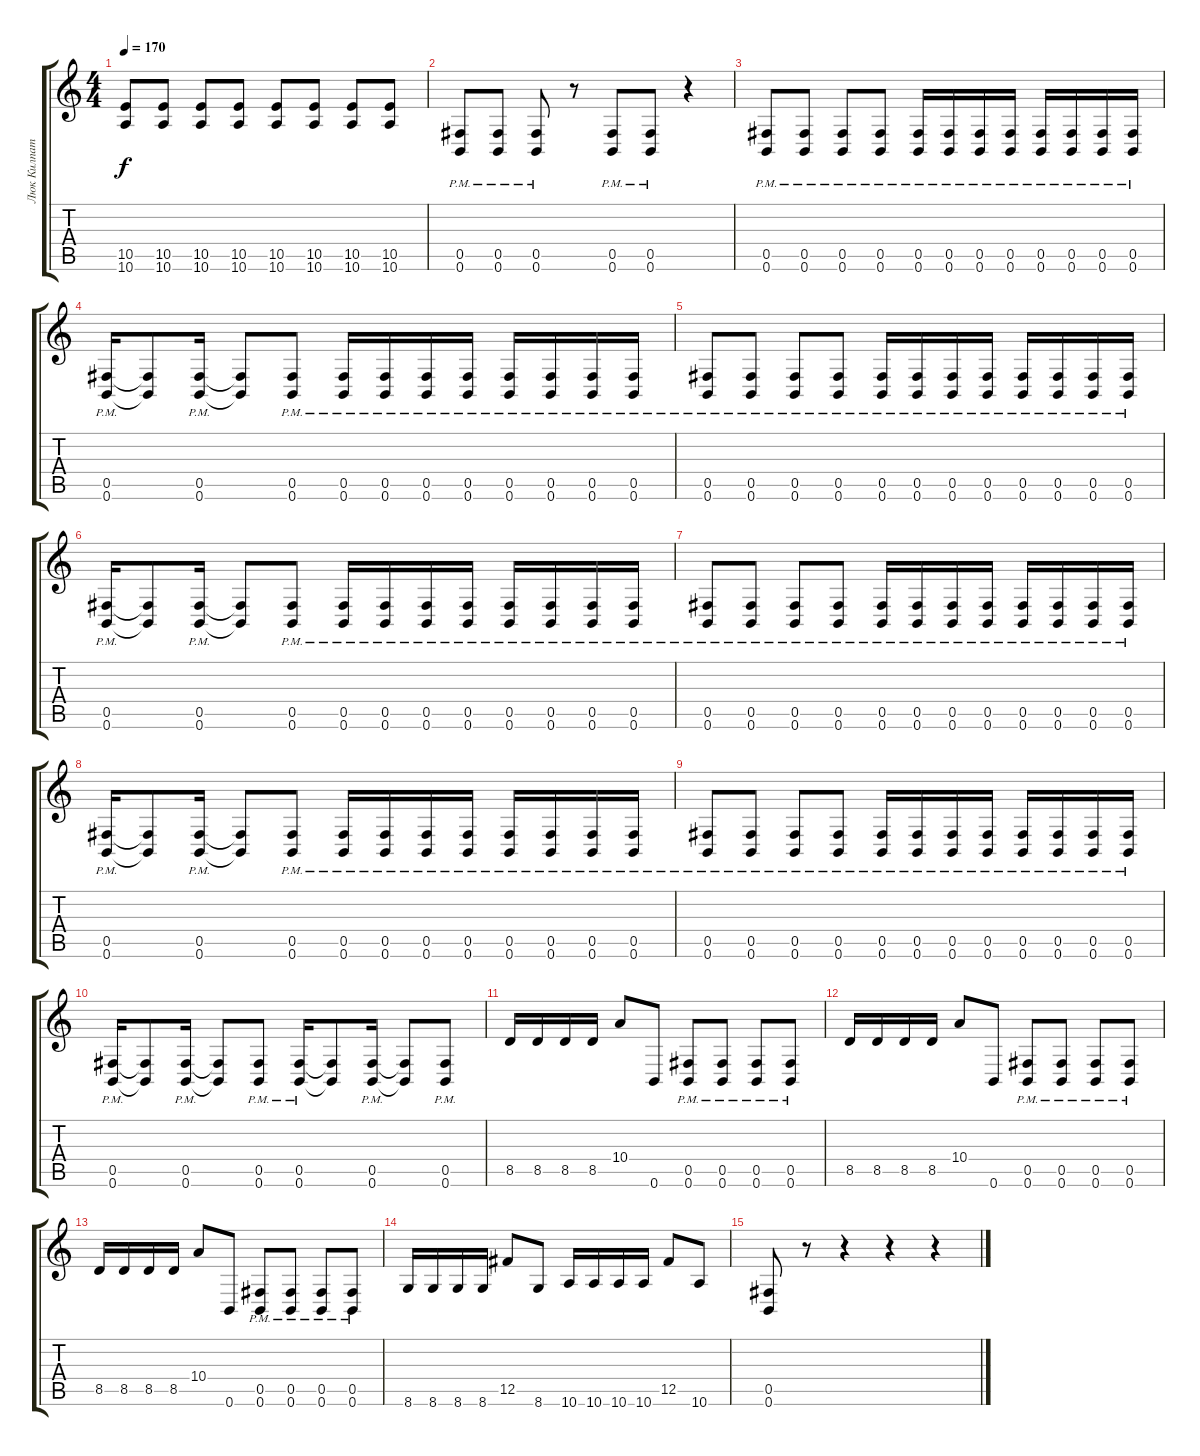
\track ("Люк Килпатрик" "Люк Килпат") {instrument distortionguitar}
\staff {score tabs}
\tuning (Db4 Ab3 E3 B2 Gb2 B1) {hide}
\ts (4 4)
\tempo 170
\clef g2
\ks c
(10.5{t} 10.6{t}).8{dy f} (10.5 10.6).8 (10.5 10.6).8 (10.5 10.6).8 (10.5 10.6).8 (10.5 10.6).8 (10.5 10.6).8 (10.5 10.6).8 |
(0.5{pm} 0.6{pm}).8 (0.5{pm} 0.6{pm}).8 (0.5{pm} 0.6{pm}).8 r.8 (0.5{pm} 0.6{pm}).8 (0.5{pm} 0.6{pm}).8 r.4 |
(0.5{pm} 0.6{pm}).8 (0.5{pm} 0.6{pm}).8 (0.5{pm} 0.6{pm}).8 (0.5{pm} 0.6{pm}).8 (0.5{pm} 0.6{pm}).16 (0.5{pm} 0.6{pm}).16 (0.5{pm} 0.6{pm}).16 (0.5{pm} 0.6{pm}).16 (0.5{pm} 0.6{pm}).16 (0.5{pm} 0.6{pm}).16 (0.5{pm} 0.6{pm}).16 (0.5{pm} 0.6{pm}).16 |
(0.5{pm} 0.6{pm}).16 (0.5{t} 0.6{t}).8 (0.5{pm} 0.6{pm}).16 (0.5{t} 0.6{t}).8 (0.5{pm} 0.6{pm}).8 (0.5{pm} 0.6{pm}).16 (0.5{pm} 0.6{pm}).16 (0.5{pm} 0.6{pm}).16 (0.5{pm} 0.6{pm}).16 (0.5{pm} 0.6{pm}).16 (0.5{pm} 0.6{pm}).16 (0.5{pm} 0.6{pm}).16 (0.5{pm} 0.6{pm}).16 |
(0.5{pm} 0.6{pm}).8 (0.5{pm} 0.6{pm}).8 (0.5{pm} 0.6{pm}).8 (0.5{pm} 0.6{pm}).8 (0.5{pm} 0.6{pm}).16 (0.5{pm} 0.6{pm}).16 (0.5{pm} 0.6{pm}).16 (0.5{pm} 0.6{pm}).16 (0.5{pm} 0.6{pm}).16 (0.5{pm} 0.6{pm}).16 (0.5{pm} 0.6{pm}).16 (0.5{pm} 0.6{pm}).16 |
(0.5{pm} 0.6{pm}).16 (0.5{t} 0.6{t}).8 (0.5{pm} 0.6{pm}).16 (0.5{t} 0.6{t}).8 (0.5{pm} 0.6{pm}).8 (0.5{pm} 0.6{pm}).16 (0.5{pm} 0.6{pm}).16 (0.5{pm} 0.6{pm}).16 (0.5{pm} 0.6{pm}).16 (0.5{pm} 0.6{pm}).16 (0.5{pm} 0.6{pm}).16 (0.5{pm} 0.6{pm}).16 (0.5{pm} 0.6{pm}).16 |
(0.5{pm} 0.6{pm}).8 (0.5{pm} 0.6{pm}).8 (0.5{pm} 0.6{pm}).8 (0.5{pm} 0.6{pm}).8 (0.5{pm} 0.6{pm}).16 (0.5{pm} 0.6{pm}).16 (0.5{pm} 0.6{pm}).16 (0.5{pm} 0.6{pm}).16 (0.5{pm} 0.6{pm}).16 (0.5{pm} 0.6{pm}).16 (0.5{pm} 0.6{pm}).16 (0.5{pm} 0.6{pm}).16 |
(0.5{pm} 0.6{pm}).16 (0.5{t} 0.6{t}).8 (0.5{pm} 0.6{pm}).16 (0.5{t} 0.6{t}).8 (0.5{pm} 0.6{pm}).8 (0.5{pm} 0.6{pm}).16 (0.5{pm} 0.6{pm}).16 (0.5{pm} 0.6{pm}).16 (0.5{pm} 0.6{pm}).16 (0.5{pm} 0.6{pm}).16 (0.5{pm} 0.6{pm}).16 (0.5{pm} 0.6{pm}).16 (0.5{pm} 0.6{pm}).16 |
(0.5{pm} 0.6{pm}).8 (0.5{pm} 0.6{pm}).8 (0.5{pm} 0.6{pm}).8 (0.5{pm} 0.6{pm}).8 (0.5{pm} 0.6{pm}).16 (0.5{pm} 0.6{pm}).16 (0.5{pm} 0.6{pm}).16 (0.5{pm} 0.6{pm}).16 (0.5{pm} 0.6{pm}).16 (0.5{pm} 0.6{pm}).16 (0.5{pm} 0.6{pm}).16 (0.5{pm} 0.6{pm}).16 |
(0.5{pm} 0.6{pm}).16 (0.5{t} 0.6{t}).8 (0.5{pm} 0.6{pm}).16 (0.5{t} 0.6{t}).8 (0.5{pm} 0.6{pm}).8 (0.5{pm} 0.6{pm}).16 (0.5{t} 0.6{t}).8 (0.5{pm} 0.6{pm}).16 (0.5{t} 0.6{t}).8 (0.5{pm} 0.6{pm}).8 |
8.5.16 8.5.16 8.5.16 8.5.16 10.4.8 0.6.8 (0.5{pm} 0.6{pm}).8 (0.5{pm} 0.6{pm}).8 (0.5{pm} 0.6{pm}).8 (0.5{pm} 0.6{pm}).8 |
8.5.16 8.5.16 8.5.16 8.5.16 10.4.8 0.6.8 (0.5{pm} 0.6{pm}).8 (0.5{pm} 0.6{pm}).8 (0.5{pm} 0.6{pm}).8 (0.5{pm} 0.6{pm}).8 |
8.5.16 8.5.16 8.5.16 8.5.16 10.4.8 0.6.8 (0.5{pm} 0.6{pm}).8 (0.5{pm} 0.6{pm}).8 (0.5{pm} 0.6{pm}).8 (0.5{pm} 0.6{pm}).8 |
8.6.16 8.6.16 8.6.16 8.6.16 12.5.8 8.6.8 10.6.16 10.6.16 10.6.16 10.6.16 12.5.8 10.6.8 |
(0.5 0.6).8 r.8 r.4 r.4 r.4
